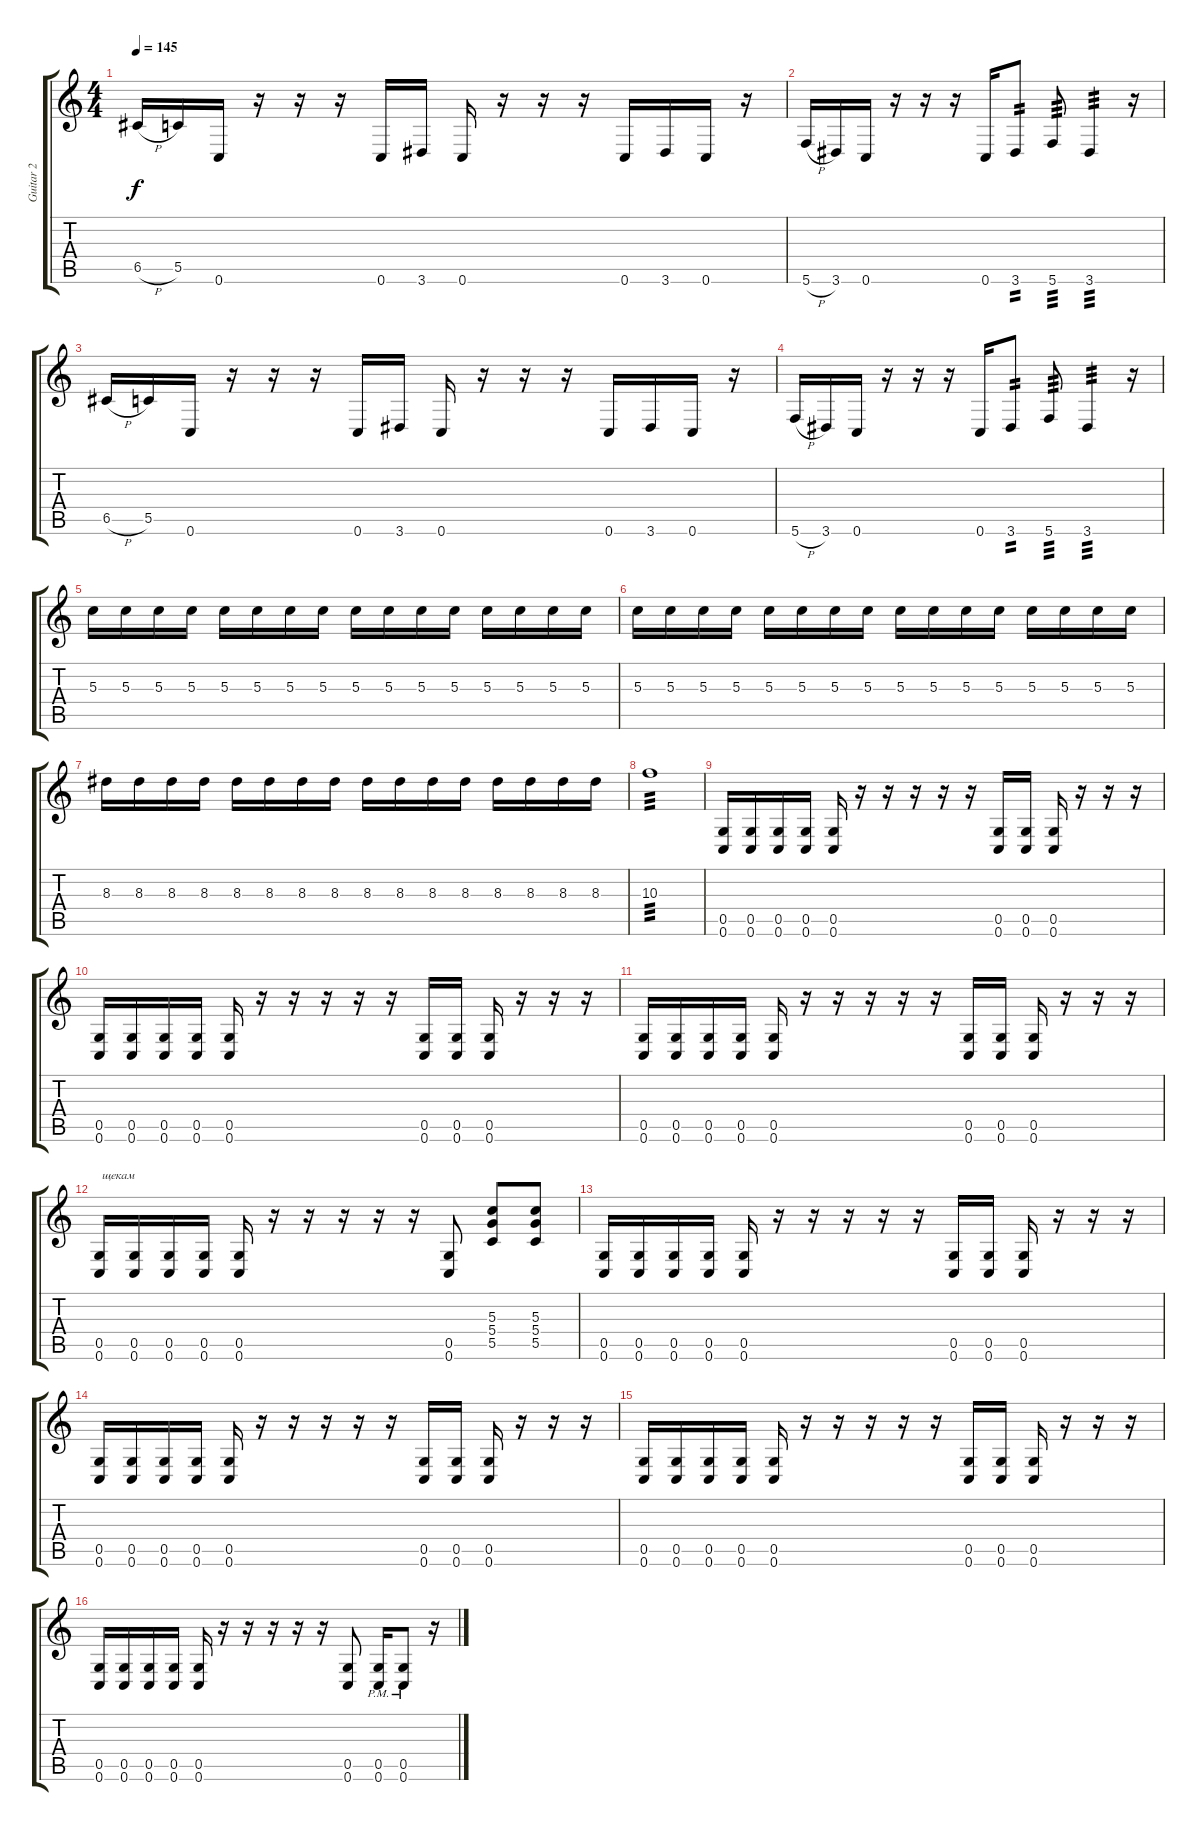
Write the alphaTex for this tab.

\track ("Guitar 2" "Guitar 2") {instrument distortionguitar}
\staff {score tabs}
\tuning (E4 B3 G3 D3 G2 C2) {hide}
\ts (4 4)
\tempo 145
\clef g2
\ks c
6.5{h}.16{dy f} 5.5.16 0.6.16 r.16 r.16 r.16 0.6.16 3.6.16 0.6.16 r.16 r.16 r.16 0.6.16 3.6.16 0.6.16 r.16 |
5.6{h}.16 3.6.16 0.6.16 r.16 r.16 r.16 0.6.16 3.6.8{tp 2} 5.6.8{tp 3} 3.6.4{tp 3} r.16 |
6.5{h}.16 5.5.16 0.6.16 r.16 r.16 r.16 0.6.16 3.6.16 0.6.16 r.16 r.16 r.16 0.6.16 3.6.16 0.6.16 r.16 |
5.6{h}.16 3.6.16 0.6.16 r.16 r.16 r.16 0.6.16 3.6.8{tp 2} 5.6.8{tp 3} 3.6.4{tp 3} r.16 |
5.3.16 5.3.16 5.3.16 5.3.16 5.3.16 5.3.16 5.3.16 5.3.16 5.3.16 5.3.16 5.3.16 5.3.16 5.3.16 5.3.16 5.3.16 5.3.16 |
5.3.16 5.3.16 5.3.16 5.3.16 5.3.16 5.3.16 5.3.16 5.3.16 5.3.16 5.3.16 5.3.16 5.3.16 5.3.16 5.3.16 5.3.16 5.3.16 |
8.3.16 8.3.16 8.3.16 8.3.16 8.3.16 8.3.16 8.3.16 8.3.16 8.3.16 8.3.16 8.3.16 8.3.16 8.3.16 8.3.16 8.3.16 8.3.16 |
10.3.1{tp 3} |
(0.5 0.6).16 (0.5 0.6).16 (0.5 0.6).16 (0.5 0.6).16 (0.5 0.6).16 r.16 r.16 r.16 r.16 r.16 (0.5 0.6).16 (0.5 0.6).16 (0.5 0.6).16 r.16 r.16 r.16 |
(0.5 0.6).16 (0.5 0.6).16 (0.5 0.6).16 (0.5 0.6).16 (0.5 0.6).16 r.16 r.16 r.16 r.16 r.16 (0.5 0.6).16 (0.5 0.6).16 (0.5 0.6).16 r.16 r.16 r.16 |
(0.5 0.6).16 (0.5 0.6).16 (0.5 0.6).16 (0.5 0.6).16 (0.5 0.6).16 r.16 r.16 r.16 r.16 r.16 (0.5 0.6).16 (0.5 0.6).16 (0.5 0.6).16 r.16 r.16 r.16 |
(0.5 0.6).16{txt " щекам "} (0.5 0.6).16 (0.5 0.6).16 (0.5 0.6).16 (0.5 0.6).16 r.16 r.16 r.16 r.16 r.16 (0.5 0.6).8 (5.3 5.4 5.5).8 (5.3 5.4 5.5).8 |
(0.5 0.6).16 (0.5 0.6).16 (0.5 0.6).16 (0.5 0.6).16 (0.5 0.6).16 r.16 r.16 r.16 r.16 r.16 (0.5 0.6).16 (0.5 0.6).16 (0.5 0.6).16 r.16 r.16 r.16 |
(0.5 0.6).16 (0.5 0.6).16 (0.5 0.6).16 (0.5 0.6).16 (0.5 0.6).16 r.16 r.16 r.16 r.16 r.16 (0.5 0.6).16 (0.5 0.6).16 (0.5 0.6).16 r.16 r.16 r.16 |
(0.5 0.6).16 (0.5 0.6).16 (0.5 0.6).16 (0.5 0.6).16 (0.5 0.6).16 r.16 r.16 r.16 r.16 r.16 (0.5 0.6).16 (0.5 0.6).16 (0.5 0.6).16 r.16 r.16 r.16 |
(0.5 0.6).16 (0.5 0.6).16 (0.5 0.6).16 (0.5 0.6).16 (0.5 0.6).16 r.16 r.16 r.16 r.16 r.16 (0.5 0.6).8 (0.5{pm} 0.6{pm}).16 (0.5{pm} 0.6{pm}).8 r.16
